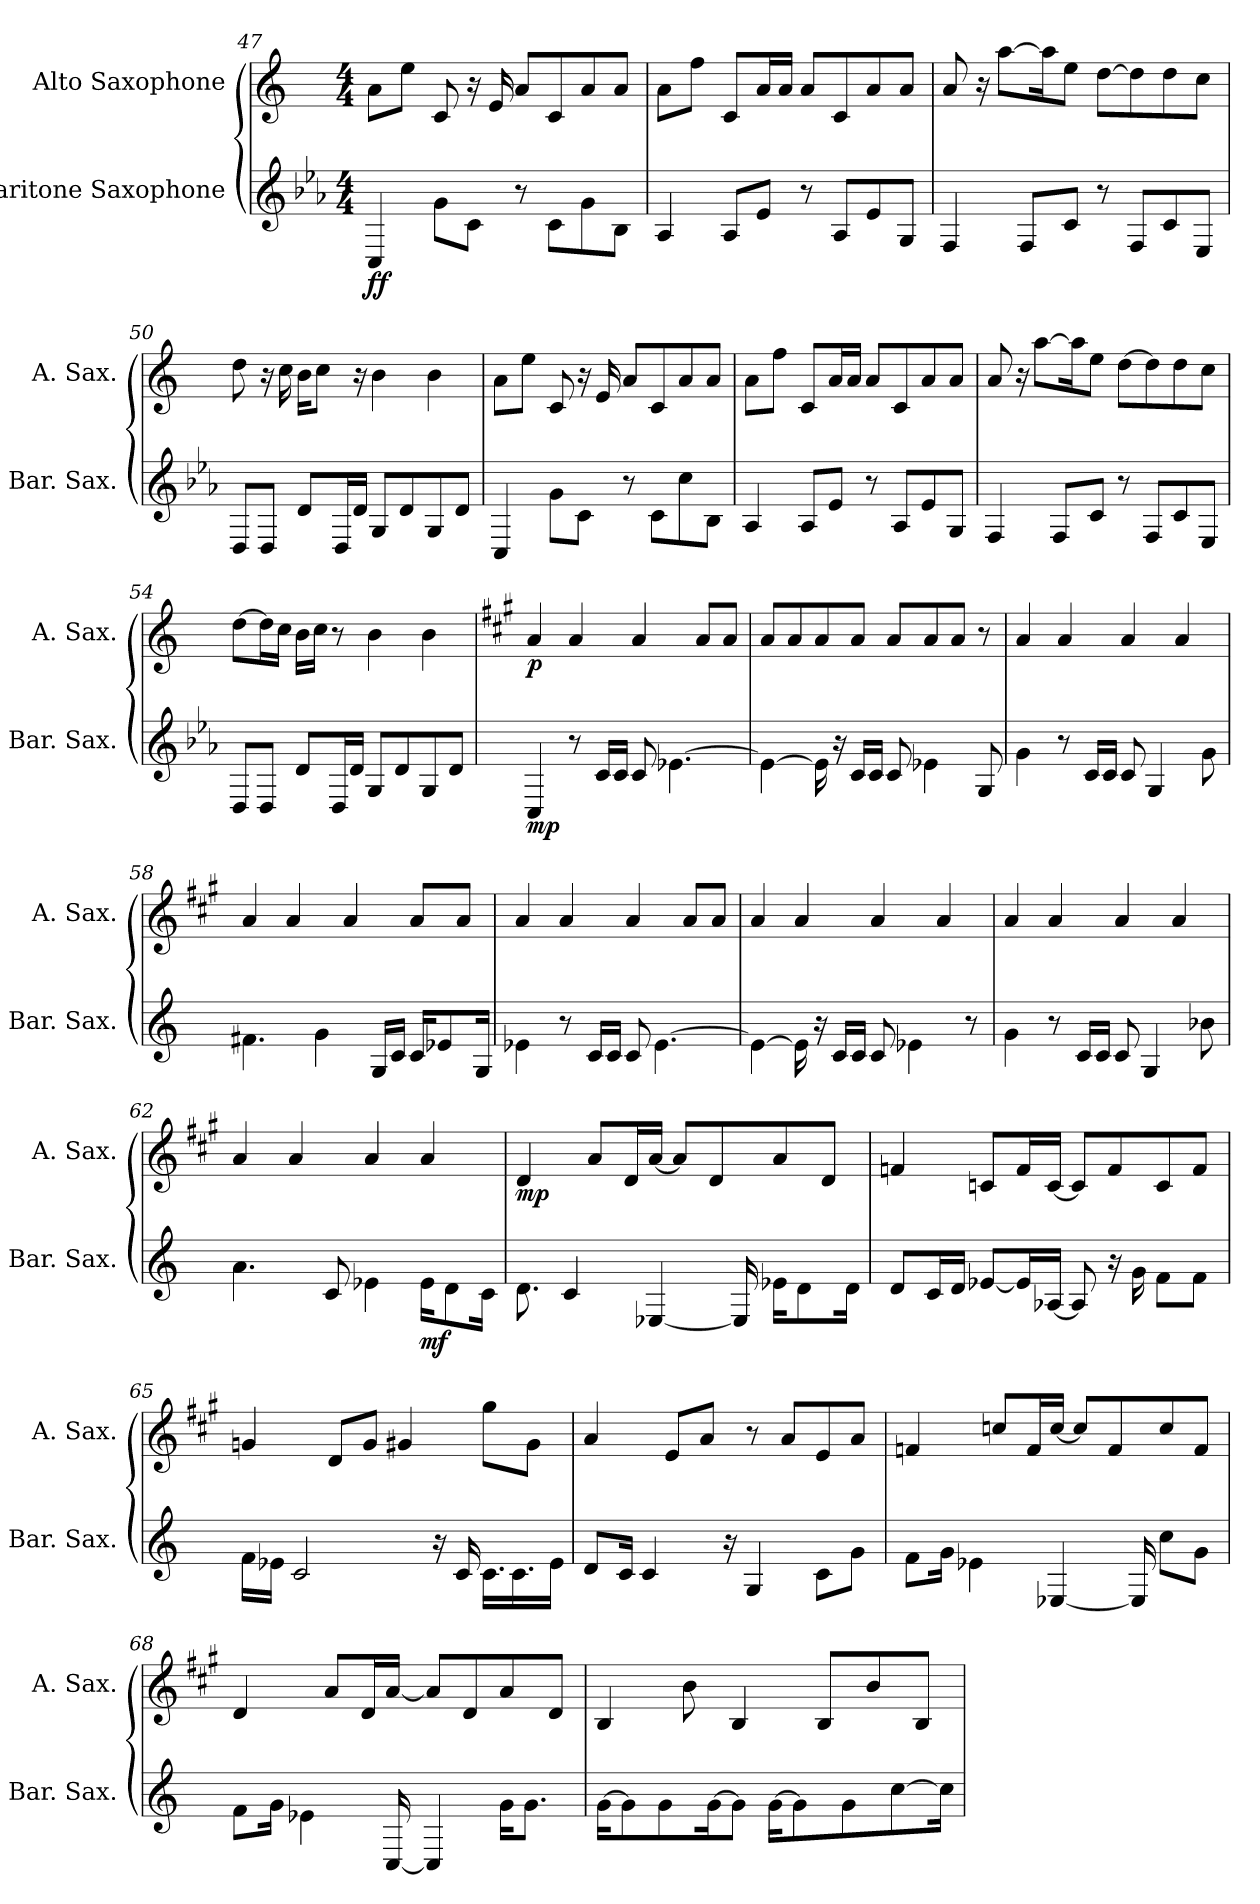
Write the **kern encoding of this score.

**kern	**dynam	**kern	**dynam
*part2	*part2	*part1	*part1
*staff2	*staff2	*staff1	*staff1
*I"Baritone Saxophone	*	*I"Alto Saxophone	*
*I'Bar. Sax.	*	*I'A. Sax.	*
*clefG2	*	*clefG2	*
*ITrd12c21	*	*ITrd5c9	*
*k[b-e-a-]	*	*k[b-e-a-]	*
*M4/4	*	*M4/4	*
=47	=47	=47	=47
!	!LO:DY:b	!	!
4CC/	ff	8c\L	.
.	.	8g\J	.
8G\L	.	8E-/	.
8C\J	.	16r	.
.	.	16G/	.
8r	.	8c/L	.
8C\L	.	8E-/	.
8G\	.	8c/	.
8BB-\J	.	8c/J	.
=48	=48	=48	=48
4AA-/	.	8c\L	.
.	.	8a-\J	.
8AA-/L	.	8E-/L	.
8E-/J	.	16c/L	.
.	.	16c/JJ	.
8r	.	8c/L	.
8AA-/L	.	8E-/	.
8E-/	.	8c/	.
8GG/J	.	8c/J	.
=49	=49	=49	=49
4FF/	.	8c/	.
.	.	16r	.
.	.	[8cc\L	.
8FF/L	.	.	.
.	.	16cc\K]	.
8C/J	.	8g\J	.
8r	.	[8f\L	.
8FF/L	.	8f\]	.
8C/	.	8f\	.
8EE-/J	.	8e-\J	.
!!LO:LB:g=z
=50	=50	=50	=50
8DD/L	.	8f\	.
8DD/J	.	16r	.
.	.	16e-\	.
8D/L	.	16d\KL	.
.	.	8e-\J	.
16DD/L	.	.	.
16D/JJ	.	16r	.
8GG/L	.	4d\	.
8D/	.	.	.
8GG/	.	4d\	.
8D/J	.	.	.
=51	=51	=51	=51
4CC/	.	8c\L	.
.	.	8g\J	.
8G\L	.	8E-/	.
8C\J	.	16r	.
.	.	16G/	.
8r	.	8c/L	.
8C\L	.	8E-/	.
8c\	.	8c/	.
8BB-\J	.	8c/J	.
=52	=52	=52	=52
4AA-/	.	8c\L	.
.	.	8a-\J	.
8AA-/L	.	8E-/L	.
8E-/J	.	16c/L	.
.	.	16c/JJ	.
8r	.	8c/L	.
8AA-/L	.	8E-/	.
8E-/	.	8c/	.
8GG/J	.	8c/J	.
=53	=53	=53	=53
4FF/	.	8c/	.
.	.	16r	.
.	.	[8cc\L	.
8FF/L	.	.	.
.	.	16cc\K]	.
8C/J	.	8g\J	.
8r	.	[8f\L	.
8FF/L	.	8f\]	.
8C/	.	8f\	.
8EE-/J	.	8e-\J	.
!!LO:LB:g=z
=54	=54	=54	=54
8DD/L	.	[8f\L	.
8DD/J	.	16f\L]	.
.	.	16e-\JJ	.
8D/L	.	16d\LL	.
.	.	16e-\JJ	.
16DD/L	.	8r	.
16D/JJ	.	.	.
8GG/L	.	4d\	.
8D/	.	.	.
8GG/	.	4d\	.
8D/J	.	.	.
=55	=55	=55	=55
*k[]	*	*k[]	*
!	!LO:DY:b	!	!LO:DY:b
4CC/	mp	4c/	p
8r	.	4c/	.
16C/LL	.	.	.
16C/JJ	.	.	.
8C/	.	4c/	.
[4.E-X\	.	.	.
.	.	8c/L	.
.	.	8c/J	.
=56	=56	=56	=56
4E-\_	.	8c/L	.
.	.	8c/	.
16E-\]	.	8c/	.
16r	.	.	.
16C/LL	.	8c/J	.
16C/JJ	.	.	.
8C/	.	8c/L	.
4E-X\	.	8c/	.
.	.	8c/J	.
8GG/	.	8r	.
=57	=57	=57	=57
4G\	.	4c/	.
8r	.	4c/	.
16C/LL	.	.	.
16C/JJ	.	.	.
8C/	.	4c/	.
4GG/	.	.	.
.	.	4c/	.
8G\	.	.	.
!!LO:LB:g=z
=58	=58	=58	=58
4.F#X\	.	4c/	.
.	.	4c/	.
4G\	.	.	.
.	.	4c/	.
16GG/LL	.	.	.
16C/JJ	.	.	.
16C/KL	.	8c/L	.
8E-X/	.	.	.
.	.	8c/J	.
16GG/Jk	.	.	.
=59	=59	=59	=59
4E-X\	.	4c/	.
8r	.	4c/	.
16C/LL	.	.	.
16C/JJ	.	.	.
8C/	.	4c/	.
[4.E-\	.	.	.
.	.	8c/L	.
.	.	8c/J	.
=60	=60	=60	=60
4E-\_	.	4c/	.
16E-\]	.	4c/	.
16r	.	.	.
16C/LL	.	.	.
16C/JJ	.	.	.
8C/	.	4c/	.
4E-X\	.	.	.
.	.	4c/	.
8r	.	.	.
=61	=61	=61	=61
4G\	.	4c/	.
8r	.	4c/	.
16C/LL	.	.	.
16C/JJ	.	.	.
8C/	.	4c/	.
4GG/	.	.	.
.	.	4c/	.
8B-X\	.	.	.
!!LO:LB:g=z
=62	=62	=62	=62
4.A\	.	4c/	.
.	.	4c/	.
8C/	.	.	.
4E-X\	.	4c/	.
!	!LO:DY:b	!	!
16E-\KL	mf	4c/	.
8D\	.	.	.
16C\Jk	.	.	.
=63	=63	=63	=63
!	!	!	!LO:DY:b
8.D\	.	4F/	mp
4C/	.	.	.
.	.	8c/L	.
.	.	16F/L	.
[4EE-X/	.	[16c/JJ	.
.	.	8c/L]	.
.	.	8F/	.
16EE-/]	.	.	.
16E-X\KL	.	8c/	.
8D\	.	.	.
.	.	8F/J	.
16D\Jk	.	.	.
=64	=64	=64	=64
8D/L	.	4A-X/	.
16C/L	.	.	.
16D/JJ	.	.	.
[8E-X/L	.	8E-X/L	.
16E-/L]	.	16A-/L	.
[16AA-X/JJ	.	[16E-/JJ	.
8AA-/]	.	8E-/L]	.
16r	.	8A-/	.
16G\	.	.	.
8F\L	.	8E-/	.
8F\J	.	8A-/J	.
!!LO:PB:g=z
=65	=65	=65	=65
16F\LL	.	4B-X/	.
16E-X\JJ	.	.	.
2C/	.	.	.
.	.	8F/L	.
.	.	8B-/J	.
.	.	4Bn/	.
16r	.	.	.
16C/	.	.	.
16.C\LL	.	8b\L	.
16.C\	.	.	.
.	.	8B\J	.
16E-\JJ	.	.	.
=66	=66	=66	=66
8D/L	.	4c/	.
16C/Jk	.	.	.
4C/	.	.	.
.	.	8G/L	.
.	.	8c/J	.
16r	.	.	.
4GG/	.	8r	.
.	.	8c/L	.
8C\L	.	8G/	.
8G\J	.	8c/J	.
=67	=67	=67	=67
8F\L	.	4A-X/	.
16G\Jk	.	.	.
4E-X\	.	.	.
.	.	8e-X/L	.
.	.	16A-/L	.
[4EE-X/	.	[16e-/JJ	.
.	.	8e-/L]	.
.	.	8A-/	.
16EE-/]	.	.	.
8c\L	.	8e-/	.
8G\J	.	8A-/J	.
!!LO:LB:g=z
=68	=68	=68	=68
8F\L	.	4F/	.
16G\Jk	.	.	.
4E-X\	.	.	.
.	.	8c/L	.
.	.	16F/L	.
[16CC/	.	[16c/JJ	.
4CC/]	.	8c/L]	.
.	.	8F/	.
16G\KL	.	8c/	.
8.G\J	.	.	.
.	.	8F/J	.
=69	=69	=69	=69
[16G\KL	.	4D/	.
8G\]	.	.	.
8G\	.	.	.
.	.	8d\	.
[16G\K	.	.	.
8G\J]	.	4D/	.
[16G\KL	.	.	.
8G\]	.	.	.
.	.	8D/L	.
8G\	.	.	.
.	.	8d/	.
[8c\	.	.	.
.	.	8D/J	.
16c\Jk]	.	.	.
=	=	=	=
*-	*-	*-	*-
